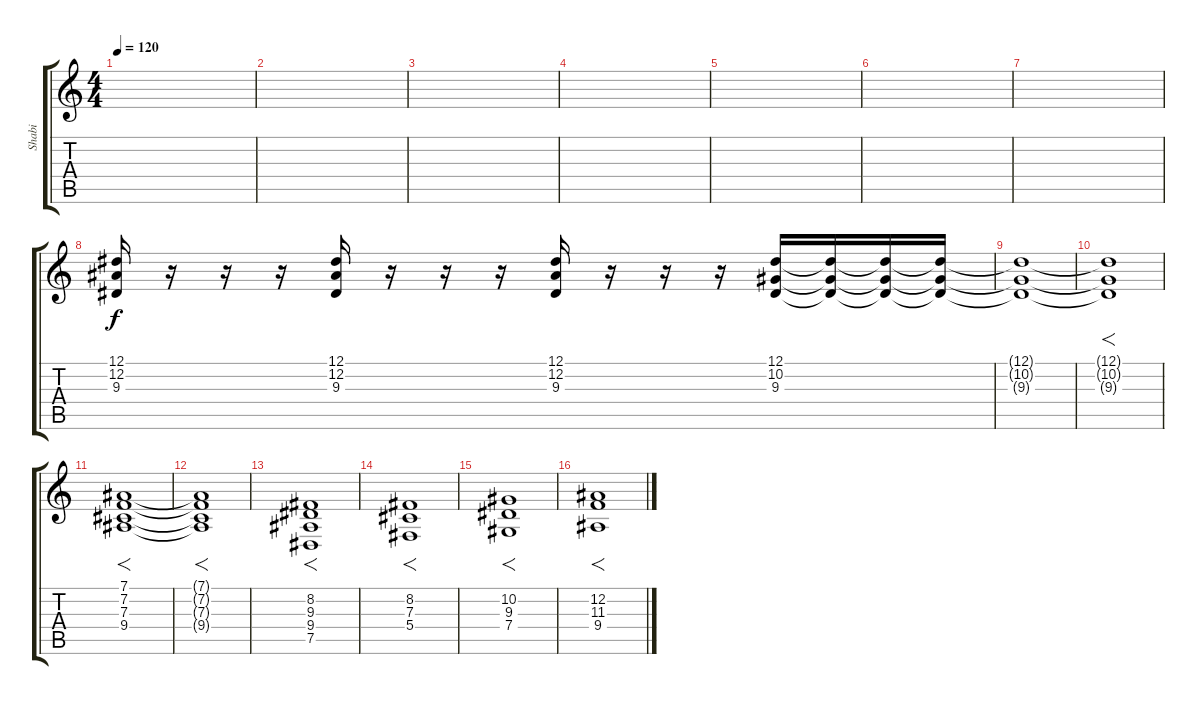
\track ("Shabi" "Shabi") {instrument stringensemble1}
\staff {score tabs}
\tuning (Eb4 Bb3 Gb3 Db3 Ab2 Eb2) {hide}
\ts (4 4)
\tempo 120
\clef g2
\ks c
|
|
|
|
|
|
|
(12.1 12.2 9.3).16 r.16 r.16 r.16 (12.1 12.2 9.3).16 r.16 r.16 r.16 (12.1 12.2 9.3).16 r.16 r.16 r.16 (12.1 10.2 9.3).16{instrument stringensemble1} (12.1{t} 10.2{t} 9.3{t}).16 (12.1{t} 10.2{t} 9.3{t}).16 (12.1{t} 10.2{t} 9.3{t}).16 |
(12.1{t} 10.2{t} 9.3{t}).1 |
(12.1{t} 10.2{t} 9.3{t}).1{f} |
(7.1 7.2 7.3 9.4).1{f} |
(7.1{t} 7.2{t} 7.3{t} 9.4{t}).1{f} |
(8.2 9.3 9.4 7.5).1{f} |
(8.2 7.3 5.4).1{f} |
(10.2 9.3 7.4).1{f} |
(12.2 11.3 9.4).1{f}
